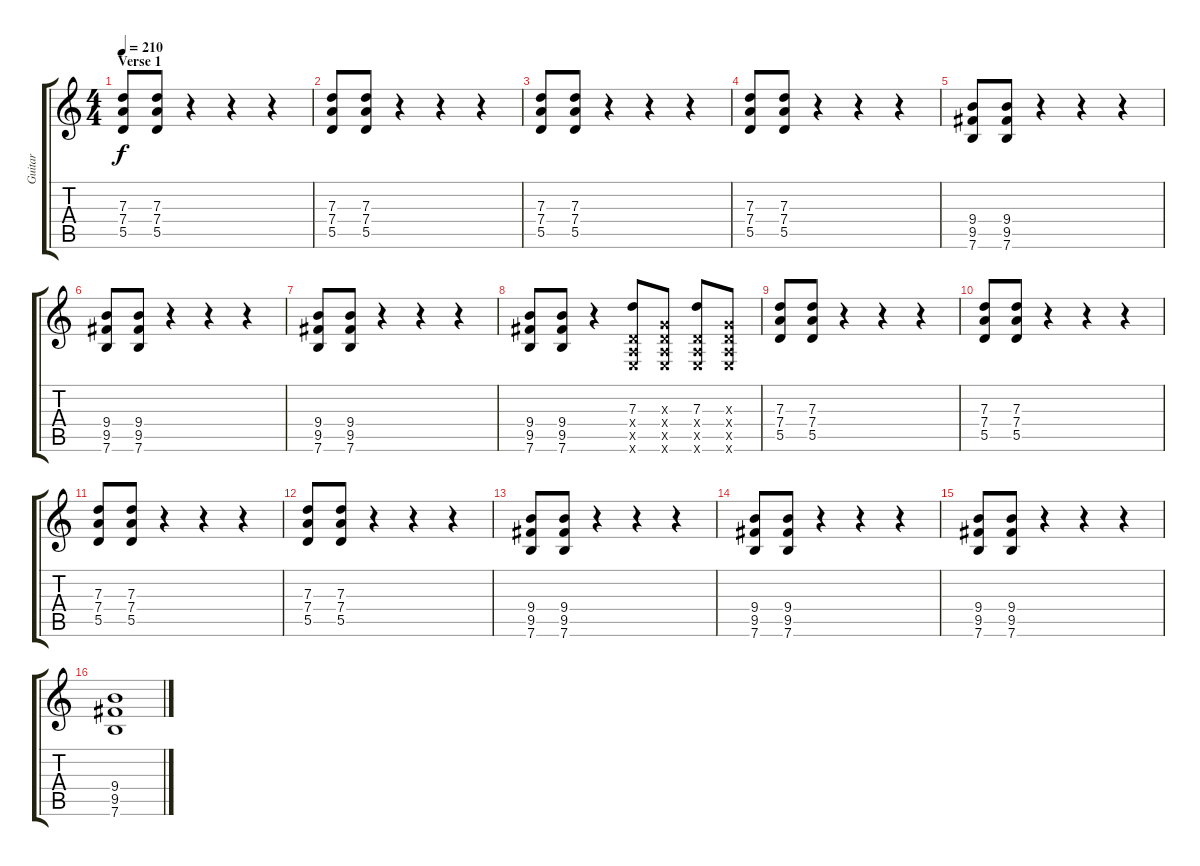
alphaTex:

\track ("Guitar" "Guitar") {instrument overdrivenguitar}
\staff {score tabs}
\tuning (E4 B3 G3 D3 A2 E2) {hide}
\ts (4 4)
\section ("" "Verse 1")
\tempo 210
\clef g2
\ks c
(7.3 7.4 5.5).8{dy f instrument overdrivenguitar} (7.3 7.4 5.5).8 r.4 r.4 r.4 |
(7.3 7.4 5.5).8 (7.3 7.4 5.5).8 r.4 r.4 r.4 |
(7.3 7.4 5.5).8 (7.3 7.4 5.5).8 r.4 r.4 r.4 |
(7.3 7.4 5.5).8 (7.3 7.4 5.5).8 r.4 r.4 r.4 |
(9.4 9.5 7.6).8 (9.4 9.5 7.6).8 r.4 r.4 r.4 |
(9.4 9.5 7.6).8 (9.4 9.5 7.6).8 r.4 r.4 r.4 |
(9.4 9.5 7.6).8 (9.4 9.5 7.6).8 r.4 r.4 r.4 |
(9.4 9.5 7.6).8 (9.4 9.5 7.6).8 r.4 (7.3 0.4{x} 0.5{x} 0.6{x}).8 (0.3{x} 0.4{x} 0.5{x} 0.6{x}).8 (7.3 0.4{x} 0.5{x} 0.6{x}).8 (0.3{x} 0.4{x} 0.5{x} 0.6{x}).8 |
(7.3 7.4 5.5).8 (7.3 7.4 5.5).8 r.4 r.4 r.4 |
(7.3 7.4 5.5).8 (7.3 7.4 5.5).8 r.4 r.4 r.4 |
(7.3 7.4 5.5).8 (7.3 7.4 5.5).8 r.4 r.4 r.4 |
(7.3 7.4 5.5).8 (7.3 7.4 5.5).8 r.4 r.4 r.4 |
(9.4 9.5 7.6).8 (9.4 9.5 7.6).8 r.4 r.4 r.4 |
(9.4 9.5 7.6).8 (9.4 9.5 7.6).8 r.4 r.4 r.4 |
(9.4 9.5 7.6).8 (9.4 9.5 7.6).8 r.4 r.4 r.4 |
(9.4 9.5 7.6).1
